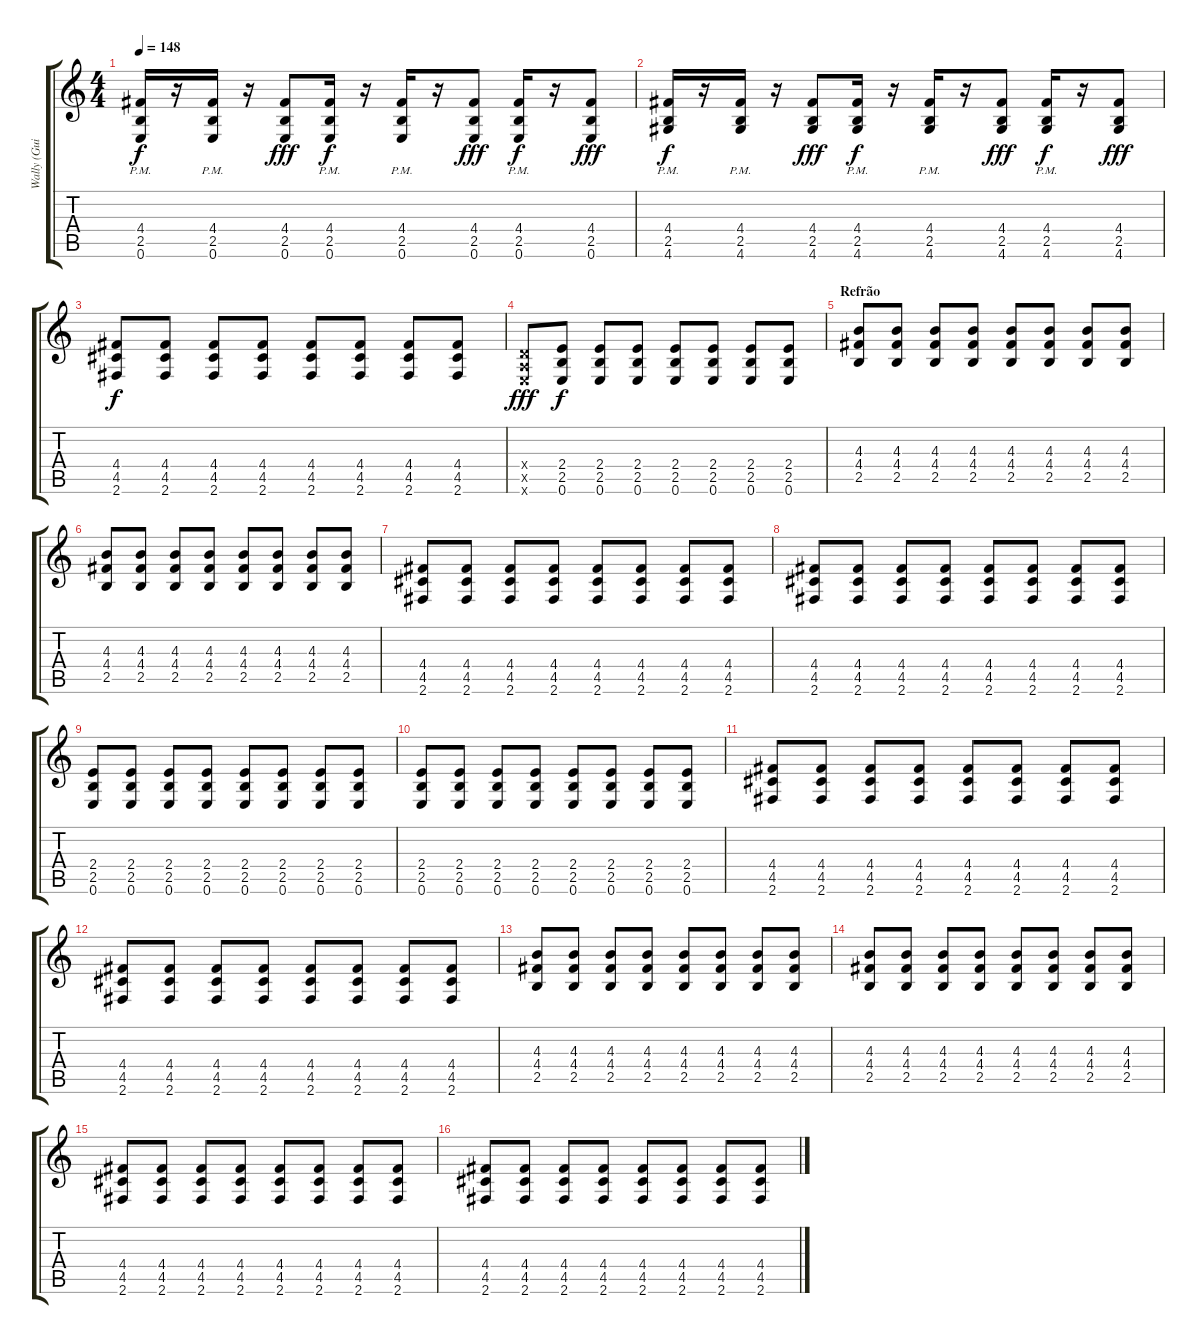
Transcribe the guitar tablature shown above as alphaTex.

\track ("Wally (Guitarra Base)" "Wally (Gui") {instrument distortionguitar}
\staff {score tabs}
\tuning (E4 B3 G3 D3 A2 E2) {hide}
\ts (4 4)
\tempo 148
\clef g2
\ks c
(4.4{pm} 2.5{pm} 0.6{pm}).16{dy f} r.16 (4.4{pm} 2.5{pm} 0.6{pm}).16 r.16 (4.4 2.5 0.6).8{dy fff} (4.4{pm} 2.5{pm} 0.6{pm}).16{dy f} r.16 (4.4{pm} 2.5{pm} 0.6{pm}).16 r.16 (4.4 2.5 0.6).8{dy fff} (4.4{pm} 2.5{pm} 0.6{pm}).16{dy f} r.16 (4.4 2.5 0.6).8{dy fff} |
(4.4{pm} 2.5{pm} 4.6{pm}).16{dy f} r.16 (4.4{pm} 2.5{pm} 4.6{pm}).16 r.16 (4.4 2.5 4.6).8{dy fff} (4.4{pm} 2.5{pm} 4.6{pm}).16{dy f} r.16 (4.4{pm} 2.5{pm} 4.6{pm}).16 r.16 (4.4 2.5 4.6).8{dy fff} (4.4{pm} 2.5{pm} 4.6{pm}).16{dy f} r.16 (4.4 2.5 4.6).8{dy fff} |
(4.4 4.5 2.6).8{dy f volume 16} (4.4 4.5 2.6).8 (4.4 4.5 2.6).8 (4.4 4.5 2.6).8 (4.4 4.5 2.6).8 (4.4 4.5 2.6).8 (4.4 4.5 2.6).8 (4.4 4.5 2.6).8 |
(0.4{x} 0.5{x} 0.6{x}).8{dy fff} (2.4 2.5 0.6).8{dy f} (2.4 2.5 0.6).8 (2.4 2.5 0.6).8 (2.4 2.5 0.6).8 (2.4 2.5 0.6).8 (2.4 2.5 0.6).8 (2.4 2.5 0.6).8 |
\section ("" "Refrão")
(4.3 4.4 2.5).8{volume 15} (4.3 4.4 2.5).8 (4.3 4.4 2.5).8 (4.3 4.4 2.5).8 (4.3 4.4 2.5).8 (4.3 4.4 2.5).8 (4.3 4.4 2.5).8 (4.3 4.4 2.5).8 |
(4.3 4.4 2.5).8 (4.3 4.4 2.5).8 (4.3 4.4 2.5).8 (4.3 4.4 2.5).8 (4.3 4.4 2.5).8 (4.3 4.4 2.5).8 (4.3 4.4 2.5).8 (4.3 4.4 2.5).8 |
(4.4 4.5 2.6).8 (4.4 4.5 2.6).8 (4.4 4.5 2.6).8 (4.4 4.5 2.6).8 (4.4 4.5 2.6).8 (4.4 4.5 2.6).8 (4.4 4.5 2.6).8 (4.4 4.5 2.6).8 |
(4.4 4.5 2.6).8 (4.4 4.5 2.6).8 (4.4 4.5 2.6).8 (4.4 4.5 2.6).8 (4.4 4.5 2.6).8 (4.4 4.5 2.6).8 (4.4 4.5 2.6).8 (4.4 4.5 2.6).8 |
(2.4 2.5 0.6).8 (2.4 2.5 0.6).8 (2.4 2.5 0.6).8 (2.4 2.5 0.6).8 (2.4 2.5 0.6).8 (2.4 2.5 0.6).8 (2.4 2.5 0.6).8 (2.4 2.5 0.6).8 |
(2.4 2.5 0.6).8 (2.4 2.5 0.6).8 (2.4 2.5 0.6).8 (2.4 2.5 0.6).8 (2.4 2.5 0.6).8 (2.4 2.5 0.6).8 (2.4 2.5 0.6).8 (2.4 2.5 0.6).8 |
(4.4 4.5 2.6).8 (4.4 4.5 2.6).8 (4.4 4.5 2.6).8 (4.4 4.5 2.6).8 (4.4 4.5 2.6).8 (4.4 4.5 2.6).8 (4.4 4.5 2.6).8 (4.4 4.5 2.6).8 |
(4.4 4.5 2.6).8 (4.4 4.5 2.6).8 (4.4 4.5 2.6).8 (4.4 4.5 2.6).8 (4.4 4.5 2.6).8 (4.4 4.5 2.6).8 (4.4 4.5 2.6).8 (4.4 4.5 2.6).8 |
(4.3 4.4 2.5).8 (4.3 4.4 2.5).8 (4.3 4.4 2.5).8 (4.3 4.4 2.5).8 (4.3 4.4 2.5).8 (4.3 4.4 2.5).8 (4.3 4.4 2.5).8 (4.3 4.4 2.5).8 |
(4.3 4.4 2.5).8 (4.3 4.4 2.5).8 (4.3 4.4 2.5).8 (4.3 4.4 2.5).8 (4.3 4.4 2.5).8 (4.3 4.4 2.5).8 (4.3 4.4 2.5).8 (4.3 4.4 2.5).8 |
(4.4 4.5 2.6).8 (4.4 4.5 2.6).8 (4.4 4.5 2.6).8 (4.4 4.5 2.6).8 (4.4 4.5 2.6).8 (4.4 4.5 2.6).8 (4.4 4.5 2.6).8 (4.4 4.5 2.6).8 |
(4.4 4.5 2.6).8 (4.4 4.5 2.6).8 (4.4 4.5 2.6).8 (4.4 4.5 2.6).8 (4.4 4.5 2.6).8 (4.4 4.5 2.6).8 (4.4 4.5 2.6).8 (4.4 4.5 2.6).8
